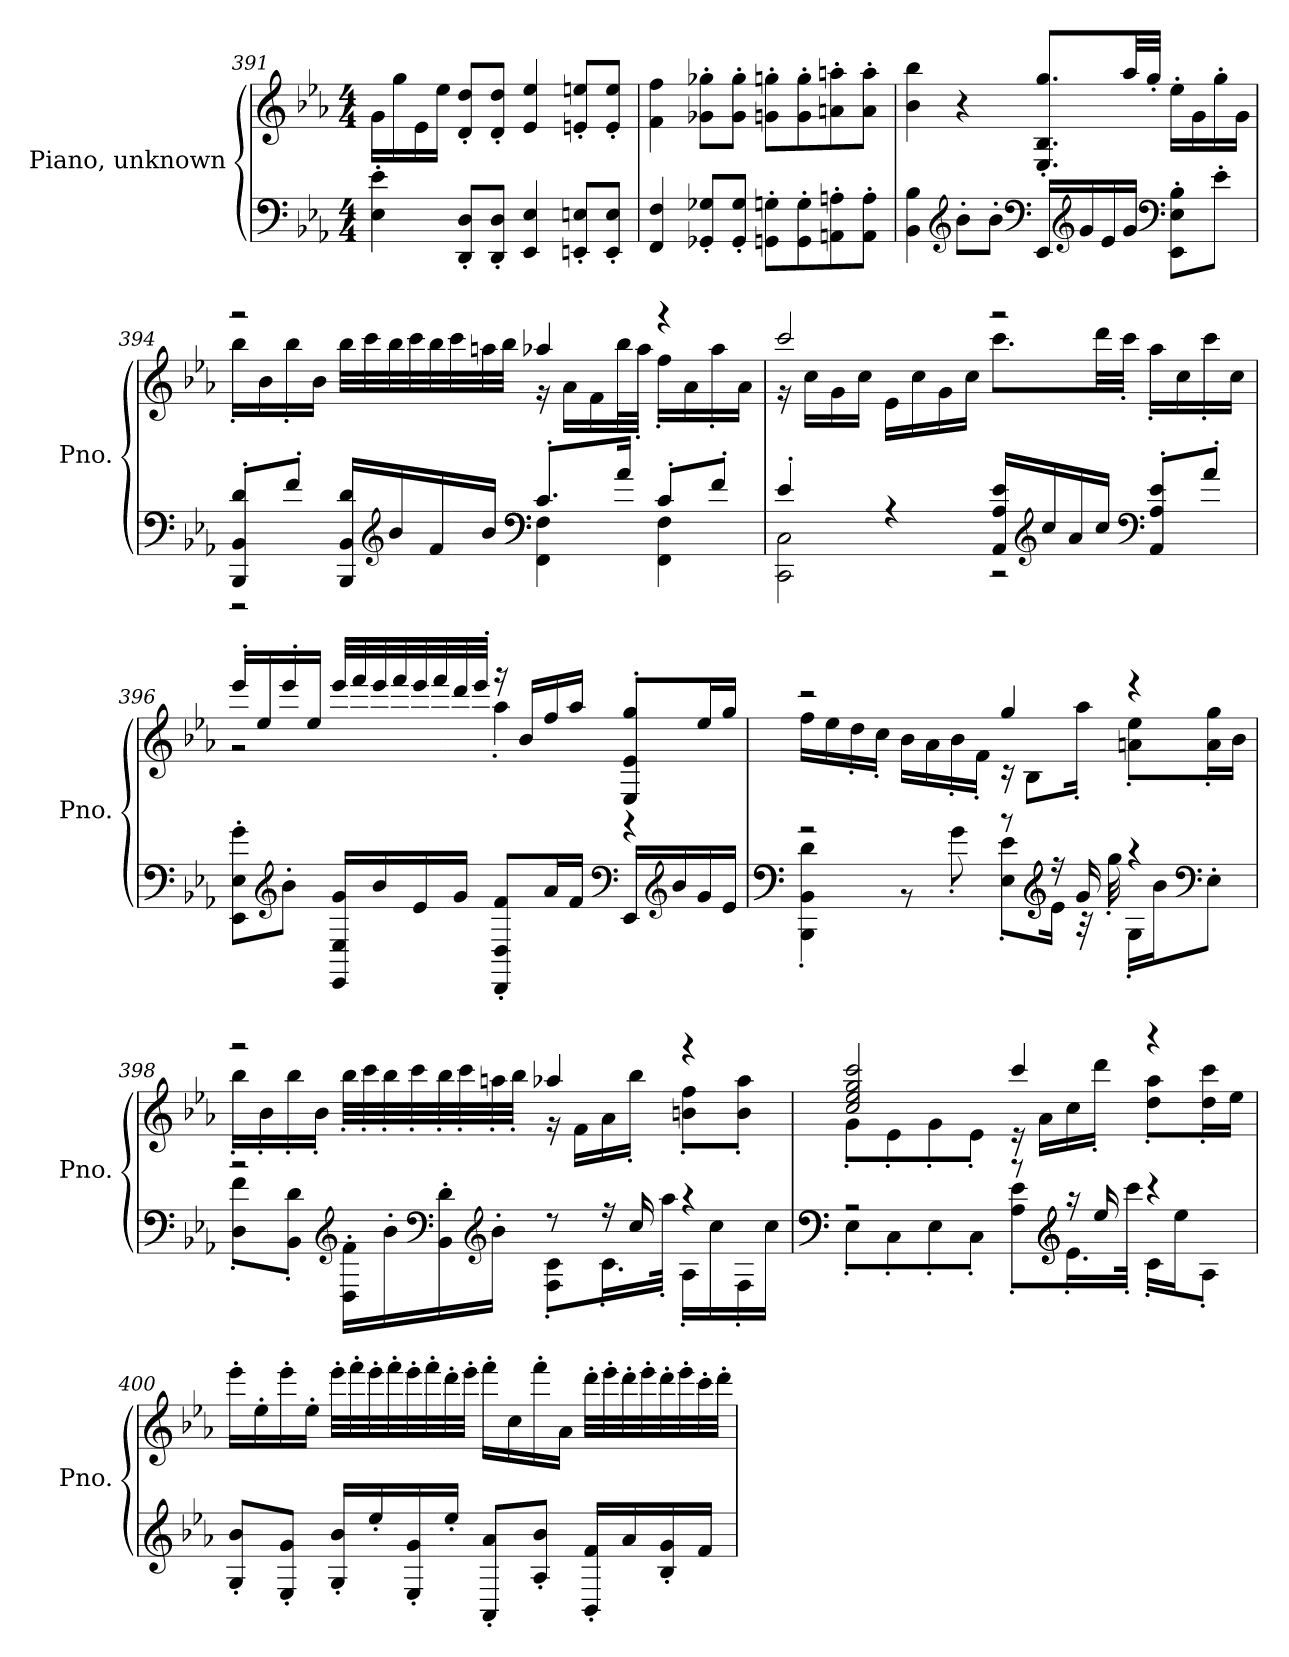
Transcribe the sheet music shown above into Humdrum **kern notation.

**kern	**kern
*part1	*part1
*staff2	*staff1
*I"Piano, unknown	*
*I'Pno.	*
!!LO:LB:g=z
*clefF4	*clefG2
*k[b-e-a-]	*k[b-e-a-]
*M4/4	*M4/4
=391	=391
4E-\' 4e-\'	16g\LL
.	16gg\
.	16e-\
.	16ee-\JJ
8DD/' 8D/'L	8d/' 8dd/'L
8DD/' 8D/'J	8d/' 8dd/'J
4EE-/ 4E-/	4e-/ 4ee-/
8EEn/' 8En/'L	8en/' 8een/'L
8EE/' 8E/'J	8e/' 8ee/'J
=392	=392
4FF/ 4F/	4f\ 4ff\
8GG-X/' 8G-X/'L	8g-X\' 8gg-X\'L
8GG-/' 8G-/'J	8g-\' 8gg-\'J
8GGn\' 8Gn\'L	8gn\' 8ggn\'L
8GG\' 8G\'	8g\' 8gg\'
8AAn\' 8An\'	8an\' 8aan\'
8AA\' 8A\'J	8a\' 8aa\'J
=393	=393
4BB-\ 4B-\	4b-\ 4bb-\
*clefG2	*
8b-'\L	4r
8b-'\J	.
*clefF4	*
16EE-/LL	8.E-/' 8.B-/' 8.gg/'L
*clefG2	*
16g/	.
16e-/	.
16g/JJ	32aa-/LL
.	32gg'/JJJ
*clefF4	*
8EE-\' 8E-\' 8B-\'L	16ee-'\LL
.	16g\
8e-'\J	16gg'\
.	16g\JJ
!!LO:LB:g=z
=394	=394
*^	*^
8BBB-/' 8BB-/' 8d/'L	2r	2r	16bb-'\LL
.	.	.	16b-\
8f'/J	.	.	16bb-'\
.	.	.	16b-\JJ
16BBB-/ 16BB-/ 16d/LL	.	.	32bb-\LLL
.	.	.	32ccc\
*clefG2	*	*	*
16b-/	.	.	32bb-\
.	.	.	32ccc\
16f/	.	.	32bb-\
.	.	.	32ccc\
16b-/JJ	.	.	32aan\
.	.	.	32bb-\JJJ
*clefF4	*	*	*
8.c'/L	4FF\ 4F\	4aa-X/	16r
.	.	.	16a-\LL
.	.	.	16f\
16a-/Jk	.	.	32bb-\L
.	.	.	32aa-'\JJJ
8c'/L	4FF\ 4F\	4r	16ff'\LL
.	.	.	16a-\
8f'/J	.	.	16aa-'\
.	.	.	16a-\JJ
=395	=395	=395	=395
4e-'/	2CC\ 2C\	2ccc/	16r
.	.	.	16cc\LL
.	.	.	16g\
.	.	.	16cc\JJ
4r	.	.	16e-\LL
.	.	.	16cc\
.	.	.	16g\
.	.	.	16cc\JJ
16AA-/ 16A-/ 16e-/LL	2r	2r	8.ccc\L
*clefG2	*	*	*
16cc/	.	.	.
16a-/	.	.	.
16cc/JJ	.	.	32ddd\LL
.	.	.	32ccc'\JJJ
*clefF4	*	*	*
8AA-/' 8A-/' 8e-/'L	.	.	16aa-'\LL
.	.	.	16cc\
8a-'/J	.	.	16ccc'\
.	.	.	16cc\JJ
*v	*v	*	*
!!LO:PB:g=z	!!
=396	=396	=396
8EE-\' 8E-\' 8g\'L	16eee-'/LL	2r
.	16ee-/	.
*clefG2	*	*
8b-'\J	16eee-'/	.
.	16ee-/JJ	.
16EE-/ 16E-/ 16g/LL	32eee-/LLL	.
.	32fff/	.
16b-/	32eee-/	.
.	32fff/	.
16e-/	32eee-/	.
.	32fff/	.
16g/JJ	32ddd/	.
.	32eee-'/JJJ	.
8DD/' 8D/' 8f/'L	16r	4aa-'\
.	16b-/LL	.
16a-/L	16ff/	.
16f/JJ	16aa-/JJ	.
*clefF4	*	*
16EE-/LL	8E-/' 8e-/' 8gg/'L	4r
*clefG2	*	*
16b-/	.	.
16g/	16ee-/L	.
16e-/JJ	16gg/JJ	.
!!LO:LB:g=z	!!
=397	=397	=397
*clefF4	*	*
*^	*	*
2r	4BBB-\' 4BB-\' 4d\'	2r	16ff\LL
.	.	.	16ee-\
.	.	.	16dd'\
.	.	.	16cc'\JJ
.	8r	.	16b-\LL
.	.	.	16a-\
.	8g'\	.	16b-'\
.	.	.	16f'\JJ
8r	8E-\' 8e-\'L	4gg/	16r
.	.	.	8B-\L
*clefG2	*	*	*
16r	16e-\Jk	.	.
16g/	32r	.	16aa-'\Jk
.	32gg'\	.	.
4r	16G'\LL	4r	8an\' 8ee-\'L
.	16b-\J	.	.
*clefF4	*	*	*
.	8E-'\J	.	16a\' 16gg\'L
.	.	.	16b-\JJ
!!LO:LB:g=z	!!
=398	=398	=398	=398
2r	8D\' 8f\'L	2r	16bb-'\LL
.	.	.	16b-'\
.	8BB-\' 8d\'J	.	16bb-'\
.	.	.	16b-'\JJ
*clefG2	*	*	*
.	16D\' 16f\'LL	.	32bb-'\LLL
.	.	.	32ccc'\
.	16b-'\	.	32bb-'\
.	.	.	32ccc'\
*clefF4	*	*	*
.	16BB-\' 16d\'	.	32bb-'\
.	.	.	32ccc'\
*clefG2	*	*	*
.	16b-'\JJ	.	32aan'\
.	.	.	32bb-'\JJJ
8r	8F\' 8c\'L	4aa-X/	16r
.	.	.	16f\LL
16r	16.c'\L	.	16a-\
16cc/	.	.	16bb-'\JJ
.	32aa-'\JJk	.	.
4r	16A-'\LL	4r	8bn\' 8ff\'L
.	16cc\	.	.
.	16F'\	.	8b\' 8aa-\'J
.	16cc\JJ	.	.
=399	=399	=399	=399
*clefF4	*	*	*
2r	8E-'\L	2cc/ 2ee-/ 2gg/ 2ccc/	8g'\L
.	8C'\	.	8e-'\
.	8E-'\	.	8g'\
.	8C'\J	.	8e-'\J
8r	8A-\' 8e-\'L	4ccc/	16r
.	.	.	16a-\LL
*clefG2	*	*	*
16r	16.e-'\L	.	16cc\
16ee-/	.	.	16ddd'\JJ
.	32ccc'\JJk	.	.
4r	16c'\LL	4r	8dd\' 8aa-\'L
.	16ee-\J	.	.
.	8A-'\J	.	16dd\' 16ccc\'L
.	.	.	16ee-\JJ
*v	*v	*	*
*	*v	*v
!!LO:LB:g=z
=400	=400
8G/' 8b-/'L	16eee-'\LL
.	16ee-'\
8E-/' 8g/'J	16eee-'\
.	16ee-'\JJ
16G/' 16b-/'LL	32eee-'\LLL
.	32fff'\
16ee-'/	32eee-'\
.	32fff'\
16E-/' 16g/'	32eee-'\
.	32fff'\
16ee-'/JJ	32ddd'\
.	32eee-'\JJJ
8AA-/' 8a-/'L	16fff'\LL
.	16cc\
8A-/' 8b-/'J	16fff'\
.	16a-\JJ
16BB-/' 16f/'LL	32ddd'\LLL
.	32eee-'\
16a-/	32ddd'\
.	32eee-'\
16B-/' 16g/'	32ddd'\
.	32eee-'\
16f/JJ	32ccc'\
.	32ddd'\JJJ
=	=
*-	*-
